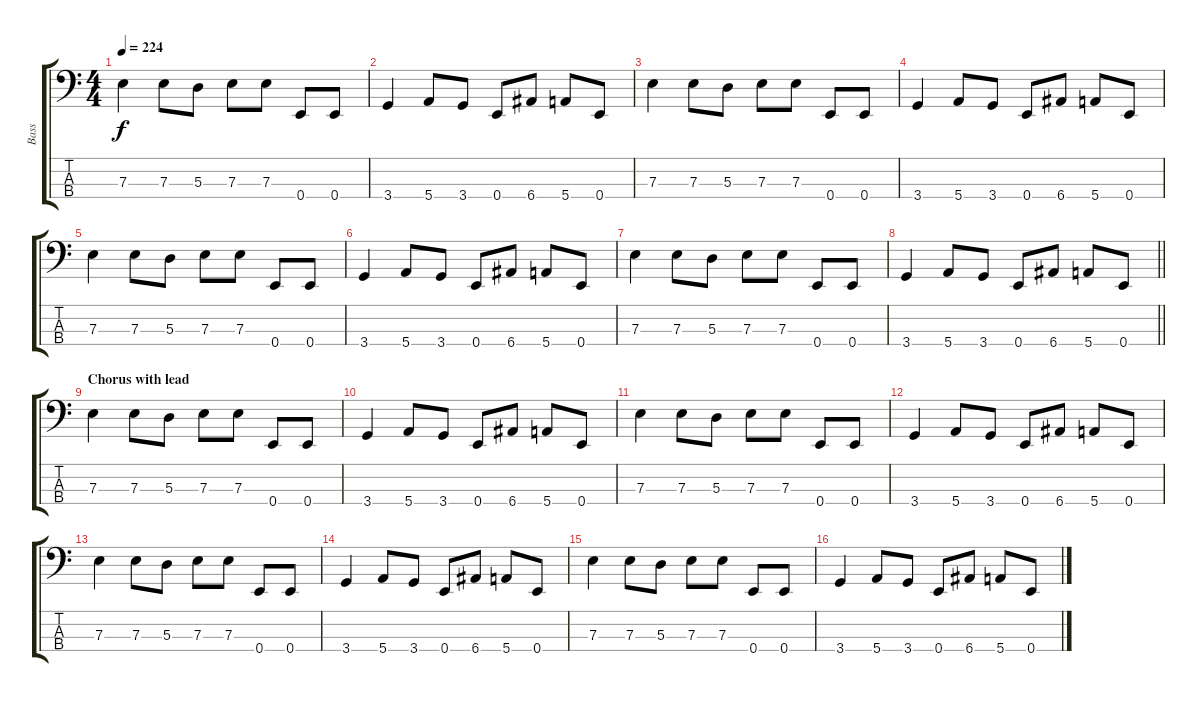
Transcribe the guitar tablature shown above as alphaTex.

\track ("Bass" "Bass") {instrument electricbasspick}
\staff {score tabs}
\tuning (G2 D2 A1 E1) {hide}
\ts (4 4)
\tempo 224
\clef f4
\ks c
7.3.4{dy f} 7.3.8 5.3.8 7.3.8 7.3.8 0.4.8 0.4.8 |
3.4.4 5.4.8 3.4.8 0.4.8 6.4.8 5.4.8 0.4.8 |
7.3.4 7.3.8 5.3.8 7.3.8 7.3.8 0.4.8 0.4.8 |
3.4.4 5.4.8 3.4.8 0.4.8 6.4.8 5.4.8 0.4.8 |
7.3.4 7.3.8 5.3.8 7.3.8 7.3.8 0.4.8 0.4.8 |
3.4.4 5.4.8 3.4.8 0.4.8 6.4.8 5.4.8 0.4.8 |
7.3.4 7.3.8 5.3.8 7.3.8 7.3.8 0.4.8 0.4.8 |
\barLineRight lightlight
3.4.4 5.4.8 3.4.8 0.4.8 6.4.8 5.4.8 0.4.8 |
\section ("" "Chorus with lead")
7.3.4 7.3.8 5.3.8 7.3.8 7.3.8 0.4.8 0.4.8 |
3.4.4 5.4.8 3.4.8 0.4.8 6.4.8 5.4.8 0.4.8 |
7.3.4 7.3.8 5.3.8 7.3.8 7.3.8 0.4.8 0.4.8 |
3.4.4 5.4.8 3.4.8 0.4.8 6.4.8 5.4.8 0.4.8 |
7.3.4 7.3.8 5.3.8 7.3.8 7.3.8 0.4.8 0.4.8 |
3.4.4 5.4.8 3.4.8 0.4.8 6.4.8 5.4.8 0.4.8 |
7.3.4 7.3.8 5.3.8 7.3.8 7.3.8 0.4.8 0.4.8 |
3.4.4 5.4.8 3.4.8 0.4.8 6.4.8 5.4.8 0.4.8
